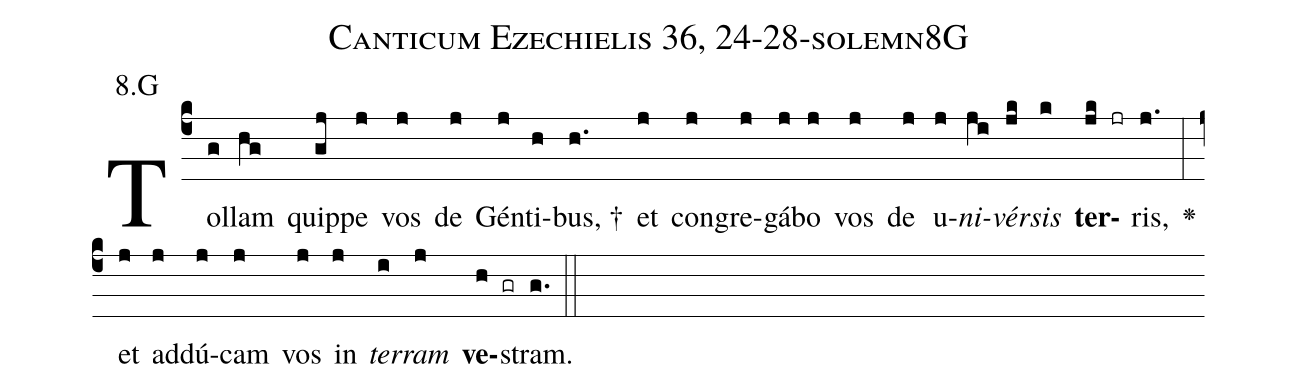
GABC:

name: Canticum Ezechielis 36, 24-28-solemn8G;
annotation: 8.G;
%%
(c4)Tol(g)lam(hg) quip(gj)pe(j) vos(j) de(j) Gén(j)ti(h)bus, †(h.) et(j) con(j)gre(j)gá(j)bo(j) vos(j) de(j) u(j)<i>ni</i>(ji)<i>vér</i>(jk)<i>sis</i>(k) <b>ter</b>(jk jr)ris,(j.) <v>\greheightstar</v>(:) et(j) ad(j)dú(j)cam(j) vos(j) in(j) <i>ter</i>(i)<i>ram</i>(j) <b>ve</b>(h gr)stram.(g.) (::)


%E(j) u(j) o(i) u(j) a(h) e.(g.) (::)
